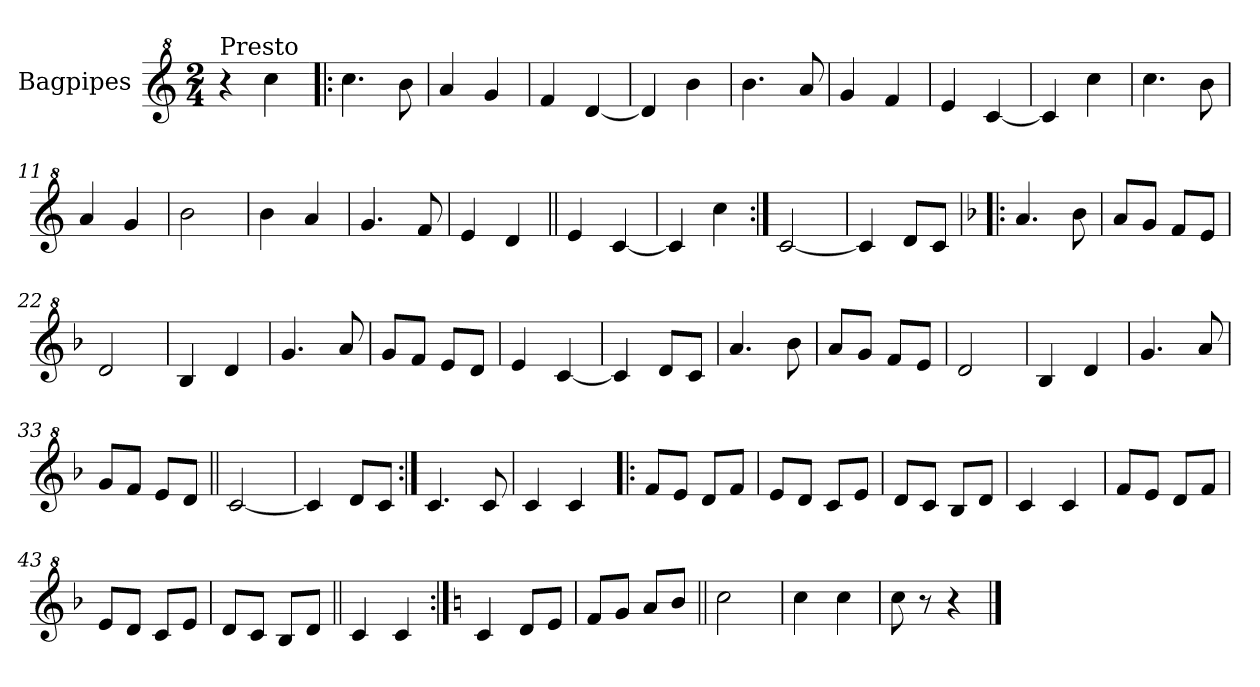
**kern
*part1
*staff1
*I"Bagpipes
*I'Bag
*clefG^2
*k[]
*C:
*M2/4
=1
!LO:TX:a:t=Presto
4r
4ccc\
=2!|:
4.ccc\
8bb\
=3
4aa/
4gg/
=4
4ff/
[4dd/
=5
4dd/]
4bb\
=6
4.bb\
8aa/
=7
4gg/
4ff/
=8
4ee/
[4cc/
=9
4cc/]
4ccc\
=10
4.ccc\
8bb\
=11
4aa/
4gg/
=12
2bb\
=13
4bb\
4aa/
=14
4.gg/
8ff/
=15
4ee/
4dd/
=16||
4ee/
[4cc/
!!LO:LB:g=z
=17
4cc/]
4ccc\
=18:|!
[2cc/
=19
4cc/]
8dd/L
8cc/J
=20!|:
*k[b-]
*F:
4.aa/
8bb-\
=21
8aa/L
8gg/J
8ff/L
8ee/J
=22
2dd/
=23
4b-/
4dd/
=24
4.gg/
8aa/
=25
8gg/L
8ff/J
8ee/L
8dd/J
=26
4ee/
[4cc/
=27
4cc/]
8dd/L
8cc/J
=28
4.aa/
8bb-\
=29
8aa/L
8gg/J
8ff/L
8ee/J
=30
2dd/
!!LO:LB:g=z
=31
4b-/
4dd/
=32
4.gg/
8aa/
=33
8gg/L
8ff/J
8ee/L
8dd/J
=34||
[2cc/
=35
4cc/]
8dd/L
8cc/J
=36:|!
4.cc/
8cc/
=37
4cc/
4cc/
=38!|:
8ff/L
8ee/J
8dd/L
8ff/J
=39
8ee/L
8dd/J
8cc/L
8ee/J
=40
8dd/L
8cc/J
8b-/L
8dd/J
=41
4cc/
4cc/
=42
8ff/L
8ee/J
8dd/L
8ff/J
!!LO:LB:g=z
=43
8ee/L
8dd/J
8cc/L
8ee/J
=44
8dd/L
8cc/J
8b-/L
8dd/J
=45||
4cc/
4cc/
=46:|!
*k[]
*C:
4cc/
8dd/L
8ee/J
=47
8ff/L
8gg/J
8aa/L
8bb/J
=48||
2ccc\
=49
4ccc\
4ccc\
=50
8ccc\
8r
4r
==
*-
